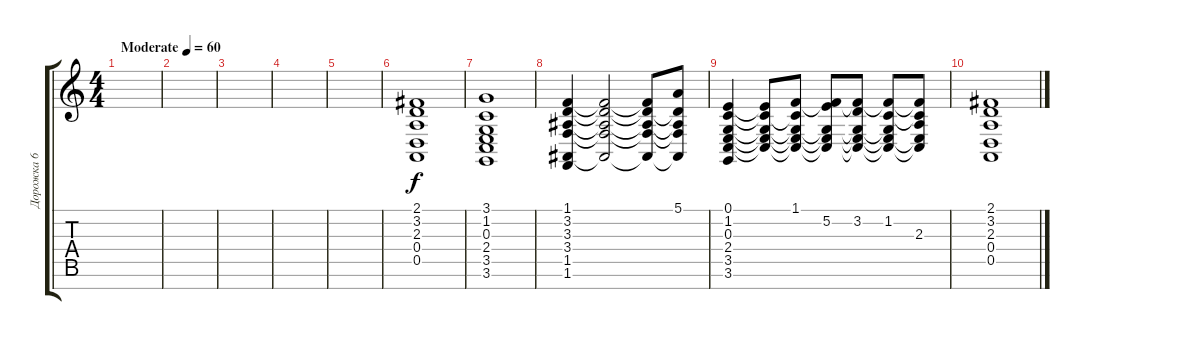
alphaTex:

\track ("Дорожка 6" "Дорожка 6") {instrument stringensemble1}
\staff {score tabs}
\tuning (E4 B3 G3 D3 A2 E2 B1) {hide}
\ts (4 4)
\tempo (60 "Moderate")
\clef g2
\ks c
|
|
|
|
|
(2.1 3.2 2.3 0.4 0.5).1 |
(3.1 1.2 0.3 2.4 3.5 3.6).1 |
(1.1 3.2 3.3 3.4 1.5 1.6).4 (1.1{t} 3.2{t} 3.3{t} 3.4{t} 1.5{t}).2 (1.1{t} 3.2{t} 3.3{t} 3.4{t} 1.5{t}).8 (5.1 3.2{t} 3.3{t} 3.4{t} 1.5{t}).8 |
(0.1 1.2 0.3 2.4 3.5 3.6).4 (0.1{t} 1.2{t} 0.3{t} 2.4{t} 3.5{t}).8 (1.1 1.2{t} 0.3{t} 2.4{t} 3.5{t}).8 (1.1{t} 5.2 0.3{t} 2.4{t} 3.5{t}).8 (1.1{t} 3.2 0.3{t} 2.4{t} 3.5{t}).8 (1.1{t} 1.2 0.3{t} 2.4{t} 3.5{t}).8 (1.1{t} 1.2{t} 2.3 2.4{t} 3.5{t}).8 |
(2.1 3.2 2.3 0.4 0.5).1
